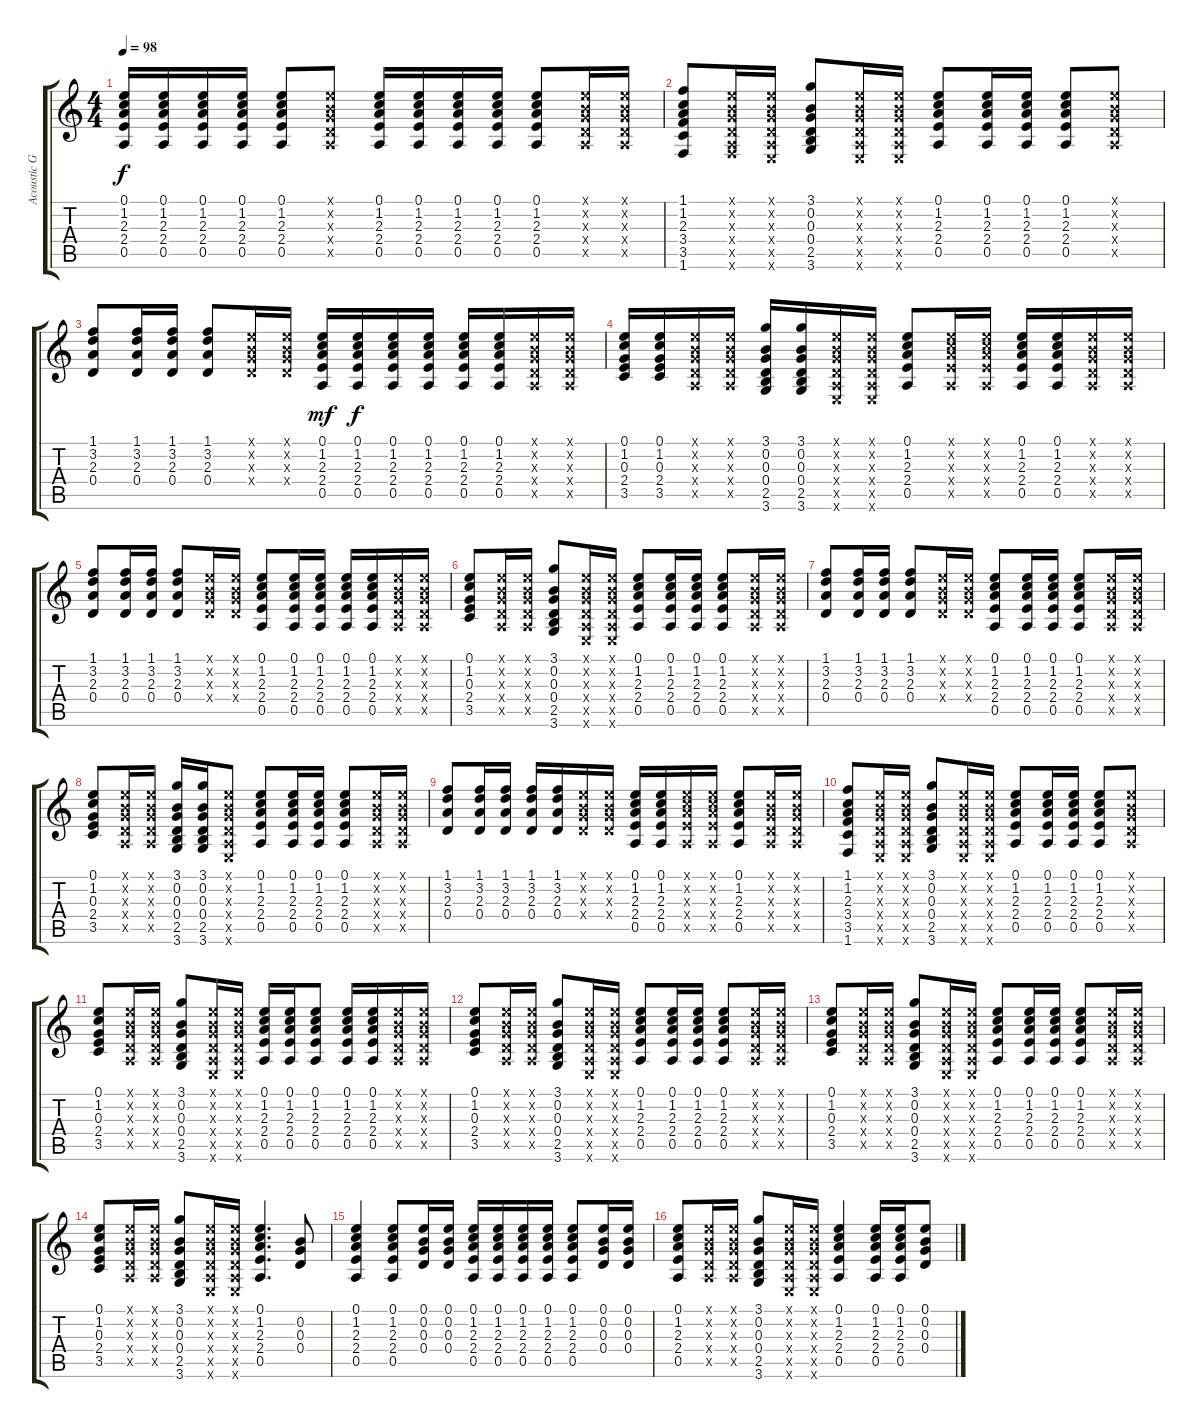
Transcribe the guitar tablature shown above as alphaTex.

\track ("Acoustic Guitar II" "Acoustic G") {instrument acousticguitarnylon}
\staff {score tabs}
\tuning (E4 B3 G3 D3 A2 E2) {hide}
\ts (4 4)
\tempo 98
\clef g2
\ks c
(0.1 1.2 2.3 2.4 0.5).16{dy f} (0.1 1.2 2.3 2.4 0.5).16 (0.1 1.2 2.3 2.4 0.5).16 (0.1 1.2 2.3 2.4 0.5).16 (0.1 1.2 2.3 2.4 0.5).8 (0.1{x} 0.2{x} 0.3{x} 0.4{x} 0.5{x}).8 (0.1 1.2 2.3 2.4 0.5).16 (0.1 1.2 2.3 2.4 0.5).16 (0.1 1.2 2.3 2.4 0.5).16 (0.1 1.2 2.3 2.4 0.5).16 (0.1 1.2 2.3 2.4 0.5).8 (0.1{x} 0.2{x} 0.3{x} 0.4{x} 0.5{x}).16 (0.1{x} 0.2{x} 0.3{x} 0.4{x} 0.5{x}).16 |
(1.1 1.2 2.3 3.4 3.5 1.6).8 (0.1{x} 0.2{x} 0.3{x} 0.4{x} 0.5{x} 1.6{x}).16 (0.1{x} 0.2{x} 0.3{x} 0.4{x} 0.5{x} 0.6{x}).16 (3.1 0.2 0.3 0.4 2.5 3.6).8 (0.1{x} 0.2{x} 0.3{x} 0.4{x} 0.5{x} 0.6{x}).16 (0.1{x} 0.2{x} 0.3{x} 0.4{x} 0.5{x} 0.6{x}).16 (0.1 1.2 2.3 2.4 0.5).8 (0.1 1.2 2.3 2.4 0.5).16 (0.1 1.2 2.3 2.4 0.5).16 (0.1 1.2 2.3 2.4 0.5).8 (0.1{x} 0.2{x} 0.3{x} 0.4{x} 0.5{x}).8 |
(1.1 3.2 2.3 0.4).8 (1.1 3.2 2.3 0.4).16 (1.1 3.2 2.3 0.4).16 (1.1 3.2 2.3 0.4).8 (0.1{x} 0.2{x} 0.3{x} 0.4{x}).16 (0.1{x} 0.2{x} 0.3{x} 0.4{x}).16 (0.1 1.2 2.3 2.4 0.5).16{dy mf} (0.1 1.2 2.3 2.4 0.5).16{dy f} (0.1 1.2 2.3 2.4 0.5).16 (0.1 1.2 2.3 2.4 0.5).16 (0.1 1.2 2.3 2.4 0.5).16 (0.1 1.2 2.3 2.4 0.5).16 (0.1{x} 0.2{x} 0.3{x} 0.4{x} 0.5{x}).16 (0.1{x} 0.2{x} 0.3{x} 0.4{x} 0.5{x}).16 |
(0.1 1.2 0.3 2.4 3.5).16 (0.1 1.2 0.3 2.4 3.5).16 (0.1{x} 0.2{x} 0.3{x} 0.4{x} 0.5{x}).16 (0.1{x} 0.2{x} 0.3{x} 0.4{x} 0.5{x}).16 (3.1 0.2 0.3 0.4 2.5 3.6).16 (3.1 0.2 0.3 0.4 2.5 3.6).16 (0.1{x} 0.2{x} 0.3{x} 0.4{x} 0.5{x} 0.6{x}).16 (0.1{x} 0.2{x} 0.3{x} 0.4{x} 0.5{x} 0.6{x}).16 (0.1 1.2 2.3 2.4 0.5).8 (0.1{x} 1.2{x} 2.3{x} 2.4{x} 0.5{x}).16 (0.1{x} 1.2{x} 2.3{x} 2.4{x} 0.5{x}).16 (0.1 1.2 2.3 2.4 0.5).16 (0.1 1.2 2.3 2.4 0.5).16 (0.1{x} 0.2{x} 0.3{x} 0.4{x} 0.5{x}).16 (0.1{x} 0.2{x} 0.3{x} 0.4{x} 0.5{x}).16 |
(1.1 3.2 2.3 0.4).8 (1.1 3.2 2.3 0.4).16 (1.1 3.2 2.3 0.4).16 (1.1 3.2 2.3 0.4).8 (0.1{x} 0.2{x} 0.3{x} 0.4{x}).16 (0.1{x} 0.2{x} 0.3{x} 0.4{x}).16 (0.1 1.2 2.3 2.4 0.5).8 (0.1 1.2 2.3 2.4 0.5).16 (0.1 1.2 2.3 2.4 0.5).16 (0.1 1.2 2.3 2.4 0.5).16 (0.1 1.2 2.3 2.4 0.5).16 (0.1{x} 0.2{x} 0.3{x} 0.4{x} 0.5{x}).16 (0.1{x} 0.2{x} 0.3{x} 0.4{x} 0.5{x}).16 |
(0.1 1.2 0.3 2.4 3.5).8 (0.1{x} 0.2{x} 0.3{x} 0.4{x} 0.5{x}).16 (0.1{x} 0.2{x} 0.3{x} 0.4{x} 0.5{x}).16 (3.1 0.2 0.3 0.4 2.5 3.6).8 (0.1{x} 0.2{x} 0.3{x} 0.4{x} 0.5{x} 0.6{x}).16 (0.1{x} 0.2{x} 0.3{x} 0.4{x} 0.5{x} 0.6{x}).16 (0.1 1.2 2.3 2.4 0.5).8 (0.1 1.2 2.3 2.4 0.5).16 (0.1 1.2 2.3 2.4 0.5).16 (0.1 1.2 2.3 2.4 0.5).8 (0.1{x} 0.2{x} 0.3{x} 0.4{x} 0.5{x}).16 (0.1{x} 0.2{x} 0.3{x} 0.4{x} 0.5{x}).16 |
(1.1 3.2 2.3 0.4).8 (1.1 3.2 2.3 0.4).16 (1.1 3.2 2.3 0.4).16 (1.1 3.2 2.3 0.4).8 (0.1{x} 0.2{x} 0.3{x} 0.4{x}).16 (0.1{x} 0.2{x} 0.3{x} 0.4{x}).16 (0.1 1.2 2.3 2.4 0.5).8 (0.1 1.2 2.3 2.4 0.5).16 (0.1 1.2 2.3 2.4 0.5).16 (0.1 1.2 2.3 2.4 0.5).8 (0.1{x} 0.2{x} 0.3{x} 0.4{x} 0.5{x}).16 (0.1{x} 0.2{x} 0.3{x} 0.4{x} 0.5{x}).16 |
(0.1 1.2 0.3 2.4 3.5).8 (0.1{x} 0.2{x} 0.3{x} 0.4{x} 0.5{x}).16 (0.1{x} 0.2{x} 0.3{x} 0.4{x} 0.5{x}).16 (3.1 0.2 0.3 0.4 2.5 3.6).16 (3.1 0.2 0.3 0.4 2.5 3.6).16 (0.1{x} 0.2{x} 0.3{x} 0.4{x} 0.5{x} 0.6{x}).8 (0.1 1.2 2.3 2.4 0.5).8 (0.1 1.2 2.3 2.4 0.5).16 (0.1 1.2 2.3 2.4 0.5).16 (0.1 1.2 2.3 2.4 0.5).8 (0.1{x} 0.2{x} 0.3{x} 0.4{x} 0.5{x}).16 (0.1{x} 0.2{x} 0.3{x} 0.4{x} 0.5{x}).16 |
(1.1 3.2 2.3 0.4).8 (1.1 3.2 2.3 0.4).16 (1.1 3.2 2.3 0.4).16 (1.1 3.2 2.3 0.4).16 (1.1 3.2 2.3 0.4).16 (0.1{x} 0.2{x} 0.3{x} 0.4{x}).16 (0.1{x} 0.2{x} 0.3{x} 0.4{x}).16 (0.1 1.2 2.3 2.4 0.5).16 (0.1 1.2 2.3 2.4 0.5).16 (0.1{x} 1.2{x} 2.3{x} 2.4{x} 0.5{x}).16 (0.1{x} 1.2{x} 2.3{x} 2.4{x} 0.5{x}).16 (0.1 1.2 2.3 2.4 0.5).8 (0.1{x} 0.2{x} 0.3{x} 0.4{x} 0.5{x}).16 (0.1{x} 0.2{x} 0.3{x} 0.4{x} 0.5{x}).16 |
(1.1 1.2 2.3 3.4 3.5 1.6).8 (0.1{x} 0.2{x} 0.3{x} 0.4{x} 0.5{x} 0.6{x}).16 (0.1{x} 0.2{x} 0.3{x} 0.4{x} 0.5{x} 0.6{x}).16 (3.1 0.2 0.3 0.4 2.5 3.6).8 (0.1{x} 0.2{x} 0.3{x} 0.4{x} 0.5{x} 0.6{x}).16 (0.1{x} 0.2{x} 0.3{x} 0.4{x} 0.5{x} 0.6{x}).16 (0.1 1.2 2.3 2.4 0.5).8 (0.1 1.2 2.3 2.4 0.5).16 (0.1 1.2 2.3 2.4 0.5).16 (0.1 1.2 2.3 2.4 0.5).8 (0.1{x} 0.2{x} 0.3{x} 0.4{x} 0.5{x}).8 |
(0.1 1.2 0.3 2.4 3.5).8 (0.1{x} 0.2{x} 0.3{x} 0.4{x} 0.5{x}).16 (0.1{x} 0.2{x} 0.3{x} 0.4{x} 0.5{x}).16 (3.1 0.2 0.3 0.4 2.5 3.6).8 (0.1{x} 0.2{x} 0.3{x} 0.4{x} 0.5{x} 0.6{x}).16 (0.1{x} 0.2{x} 0.3{x} 0.4{x} 0.5{x} 0.6{x}).16 (0.1 1.2 2.3 2.4 0.5).16 (0.1 1.2 2.3 2.4 0.5).16 (0.1 1.2 2.3 2.4 0.5).8 (0.1 1.2 2.3 2.4 0.5).16 (0.1 1.2 2.3 2.4 0.5).16 (0.1{x} 0.2{x} 0.3{x} 0.4{x} 0.5{x}).16 (0.1{x} 0.2{x} 0.3{x} 0.4{x} 0.5{x}).16 |
(0.1 1.2 0.3 2.4 3.5).8 (0.1{x} 0.2{x} 0.3{x} 0.4{x} 0.5{x}).16 (0.1{x} 0.2{x} 0.3{x} 0.4{x} 0.5{x}).16 (3.1 0.2 0.3 0.4 2.5 3.6).8 (0.1{x} 0.2{x} 0.3{x} 0.4{x} 0.5{x} 0.6{x}).16 (0.1{x} 0.2{x} 0.3{x} 0.4{x} 0.5{x} 0.6{x}).16 (0.1 1.2 2.3 2.4 0.5).8 (0.1 1.2 2.3 2.4 0.5).16 (0.1 1.2 2.3 2.4 0.5).16 (0.1 1.2 2.3 2.4 0.5).8 (0.1{x} 0.2{x} 0.3{x} 0.4{x} 0.5{x}).16 (0.1{x} 0.2{x} 0.3{x} 0.4{x} 0.5{x}).16 |
(0.1 1.2 0.3 2.4 3.5).8 (0.1{x} 0.2{x} 0.3{x} 0.4{x} 0.5{x}).16 (0.1{x} 0.2{x} 0.3{x} 0.4{x} 0.5{x}).16 (3.1 0.2 0.3 0.4 2.5 3.6).8 (0.1{x} 0.2{x} 0.3{x} 0.4{x} 0.5{x} 0.6{x}).16 (0.1{x} 0.2{x} 0.3{x} 0.4{x} 0.5{x} 0.6{x}).16 (0.1 1.2 2.3 2.4 0.5).8 (0.1 1.2 2.3 2.4 0.5).16 (0.1 1.2 2.3 2.4 0.5).16 (0.1 1.2 2.3 2.4 0.5).8 (0.1{x} 0.2{x} 0.3{x} 0.4{x} 0.5{x}).16 (0.1{x} 0.2{x} 0.3{x} 0.4{x} 0.5{x}).16 |
(0.1 1.2 0.3 2.4 3.5).8 (0.1{x} 0.2{x} 0.3{x} 0.4{x} 0.5{x}).16 (0.1{x} 0.2{x} 0.3{x} 0.4{x} 0.5{x}).16 (3.1 0.2 0.3 0.4 2.5 3.6).8 (0.1{x} 0.2{x} 0.3{x} 0.4{x} 0.5{x} 0.6{x}).16 (0.1{x} 0.2{x} 0.3{x} 0.4{x} 0.5{x} 0.6{x}).16 (0.1 1.2 2.3 2.4 0.5).4{d} (0.2 0.3 0.4).8 |
(0.1 1.2 2.3 2.4 0.5).4 (0.1 1.2 2.3 2.4 0.5).8 (0.1 0.2 0.3 0.4).16 (0.1 0.2 0.3 0.4).16 (0.1 1.2 2.3 2.4 0.5).16 (0.1 1.2 2.3 2.4 0.5).16 (0.1 1.2 2.3 2.4 0.5).16 (0.1 1.2 2.3 2.4 0.5).16 (0.1 1.2 2.3 2.4 0.5).8 (0.1 0.2 0.3 0.4).16 (0.1 0.2 0.3 0.4).16 |
(0.1 1.2 2.3 2.4 0.5).8 (0.1{x} 0.2{x} 0.3{x} 0.4{x} 0.5{x}).16 (0.1{x} 0.2{x} 0.3{x} 0.4{x} 0.5{x}).16 (3.1 0.2 0.3 0.4 2.5 3.6).8 (0.1{x} 0.2{x} 0.3{x} 0.4{x} 0.5{x} 0.6{x}).16 (0.1{x} 0.2{x} 0.3{x} 0.4{x} 0.5{x} 0.6{x}).16 (0.1 1.2 2.3 2.4 0.5).4 (0.1 1.2 2.3 2.4 0.5).16 (0.1 1.2 2.3 2.4 0.5).16 (0.1 0.2 0.3 0.4).8
